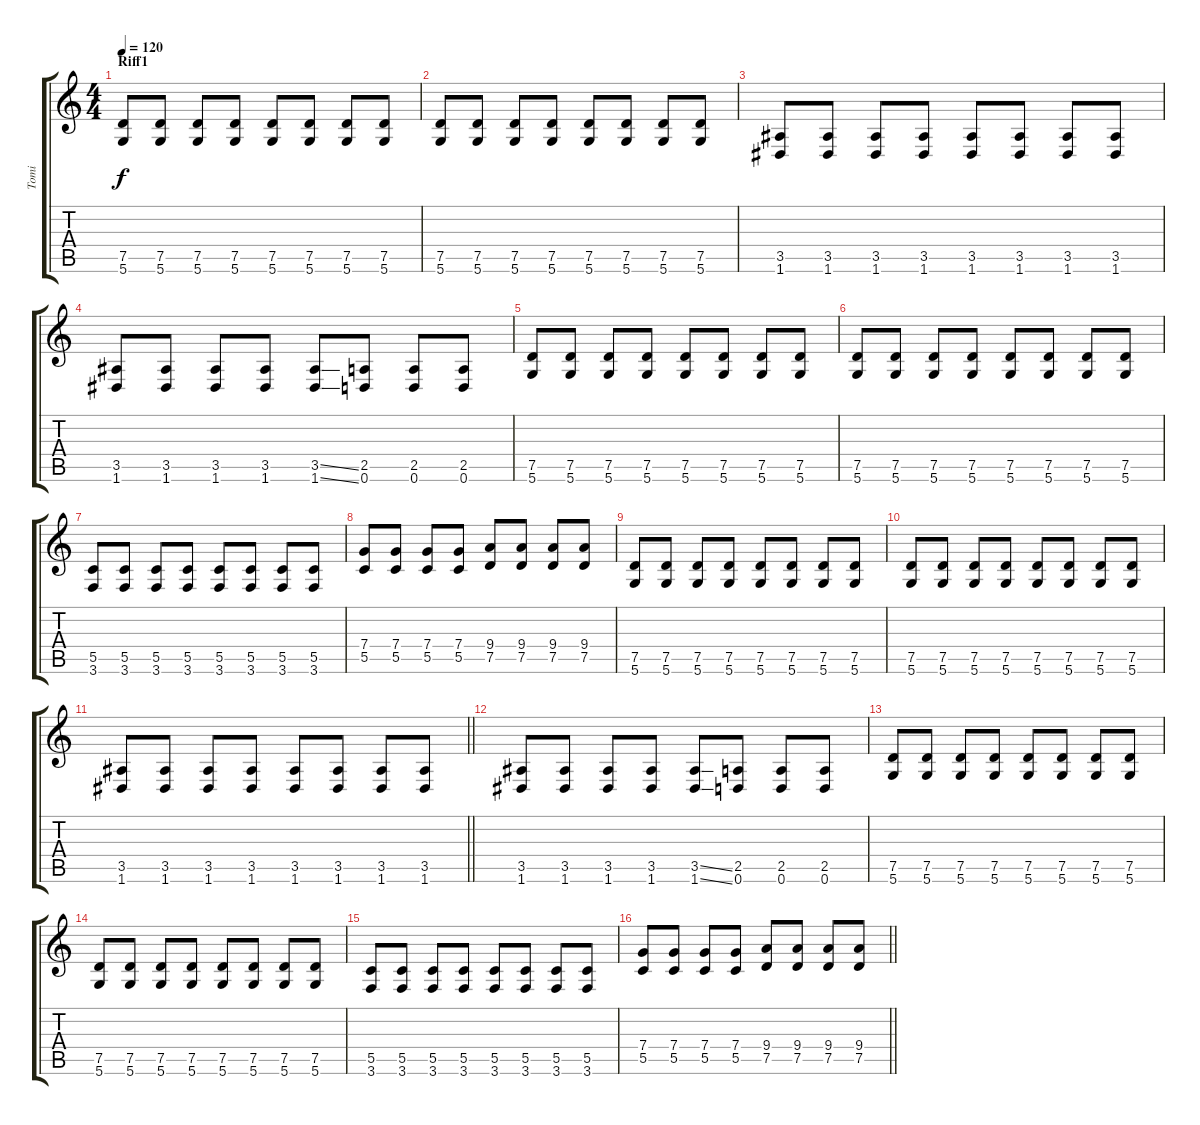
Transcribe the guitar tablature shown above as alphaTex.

\track ("Tomi" "Tomi") {instrument distortionguitar}
\staff {score tabs}
\tuning (D4 A3 F3 C3 G2 D2) {hide}
\ts (4 4)
\section ("" "Riff1")
\tempo 120
\clef g2
\ks c
(7.5 5.6).8{dy f} (7.5 5.6).8 (7.5 5.6).8 (7.5 5.6).8 (7.5 5.6).8 (7.5 5.6).8 (7.5 5.6).8 (7.5 5.6).8 |
(7.5 5.6).8 (7.5 5.6).8 (7.5 5.6).8 (7.5 5.6).8 (7.5 5.6).8 (7.5 5.6).8 (7.5 5.6).8 (7.5 5.6).8 |
(3.5 1.6).8 (3.5 1.6).8 (3.5 1.6).8 (3.5 1.6).8 (3.5 1.6).8 (3.5 1.6).8 (3.5 1.6).8 (3.5 1.6).8 |
(3.5 1.6).8 (3.5 1.6).8 (3.5 1.6).8 (3.5 1.6).8 (3.5{ss} 1.6{ss}).8 (2.5 0.6).8 (2.5 0.6).8 (2.5 0.6).8 |
(7.5 5.6).8 (7.5 5.6).8 (7.5 5.6).8 (7.5 5.6).8 (7.5 5.6).8 (7.5 5.6).8 (7.5 5.6).8 (7.5 5.6).8 |
(7.5 5.6).8 (7.5 5.6).8 (7.5 5.6).8 (7.5 5.6).8 (7.5 5.6).8 (7.5 5.6).8 (7.5 5.6).8 (7.5 5.6).8 |
(5.5 3.6).8 (5.5 3.6).8 (5.5 3.6).8 (5.5 3.6).8 (5.5 3.6).8 (5.5 3.6).8 (5.5 3.6).8 (5.5 3.6).8 |
(7.4 5.5).8 (7.4 5.5).8 (7.4 5.5).8 (7.4 5.5).8 (9.4 7.5).8 (9.4 7.5).8 (9.4 7.5).8 (9.4 7.5).8 |
(7.5 5.6).8 (7.5 5.6).8 (7.5 5.6).8 (7.5 5.6).8 (7.5 5.6).8 (7.5 5.6).8 (7.5 5.6).8 (7.5 5.6).8 |
(7.5 5.6).8 (7.5 5.6).8 (7.5 5.6).8 (7.5 5.6).8 (7.5 5.6).8 (7.5 5.6).8 (7.5 5.6).8 (7.5 5.6).8 |
\barLineRight lightlight
(3.5 1.6).8 (3.5 1.6).8 (3.5 1.6).8 (3.5 1.6).8 (3.5 1.6).8 (3.5 1.6).8 (3.5 1.6).8 (3.5 1.6).8 |
(3.5 1.6).8 (3.5 1.6).8 (3.5 1.6).8 (3.5 1.6).8 (3.5{ss} 1.6{ss}).8 (2.5 0.6).8 (2.5 0.6).8 (2.5 0.6).8 |
(7.5 5.6).8 (7.5 5.6).8 (7.5 5.6).8 (7.5 5.6).8 (7.5 5.6).8 (7.5 5.6).8 (7.5 5.6).8 (7.5 5.6).8 |
(7.5 5.6).8 (7.5 5.6).8 (7.5 5.6).8 (7.5 5.6).8 (7.5 5.6).8 (7.5 5.6).8 (7.5 5.6).8 (7.5 5.6).8 |
(5.5 3.6).8 (5.5 3.6).8 (5.5 3.6).8 (5.5 3.6).8 (5.5 3.6).8 (5.5 3.6).8 (5.5 3.6).8 (5.5 3.6).8 |
\barLineRight lightlight
(7.4 5.5).8 (7.4 5.5).8 (7.4 5.5).8 (7.4 5.5).8 (9.4 7.5).8 (9.4 7.5).8 (9.4 7.5).8 (9.4 7.5).8
